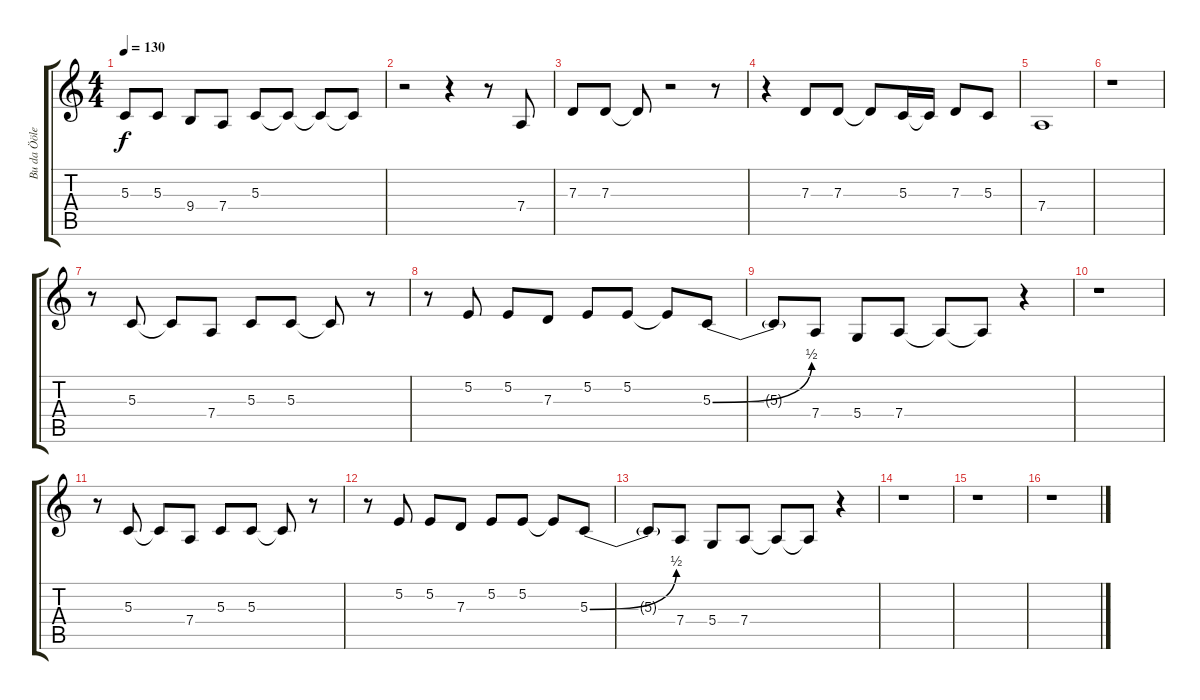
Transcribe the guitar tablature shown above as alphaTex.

\track ("Bu da Ööle :))" "Bu da Ööle") {instrument synthvoice}
\staff {score tabs}
\tuning (E4 B3 G3 D3 A2 E2) {hide}
\ts (4 4)
\tempo 130
\clef g2
\ks c
5.3.8{dy f} 5.3.8 9.4.8 7.4.8 5.3.8 5.3{t}.8 5.3{t}.8 5.3{t}.8 |
r.2 r.4 r.8 7.4.8 |
7.3.8 7.3.8 7.3{t}.8 r.2 r.8 |
r.4 7.3.8 7.3.8 7.3{t}.8 5.3.16 5.3{t}.16 7.3.8 5.3.8 |
7.4.1 |
r.1 |
r.8 5.3.8 5.3{t}.8 7.4.8 5.3.8 5.3.8 5.3{t}.8 r.8 |
r.8 5.2.8 5.2.8 7.3.8 5.2.8 5.2.8 5.2{t}.8 5.3{be (bend 0 0 60 2)}.8 |
5.3{t}.8 7.4.8 5.4.8 7.4.8 7.4{t}.8 7.4{t}.8 r.4 |
r.1 |
r.8 5.3.8 5.3{t}.8 7.4.8 5.3.8 5.3.8 5.3{t}.8 r.8 |
r.8 5.2.8 5.2.8 7.3.8 5.2.8 5.2.8 5.2{t}.8 5.3{be (bend 0 0 60 2)}.8 |
5.3{t}.8 7.4.8 5.4.8 7.4.8 7.4{t}.8 7.4{t}.8 r.4 |
r.1 |
r.1 |
r.1
